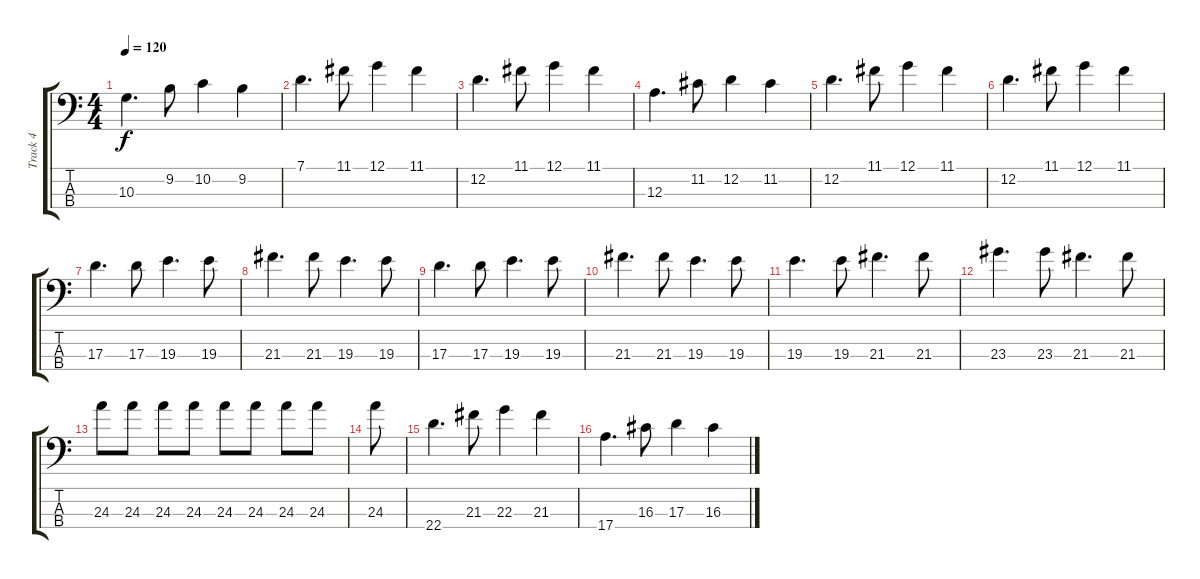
\track ("Track 4" "Track 4") {instrument electricbasspick}
\staff {score tabs}
\tuning (G2 D2 A1 E1) {hide}
\ts (4 4)
\tempo 120
\clef f4
\ks c
10.3.4{d dy f} 9.2.8 10.2.4 9.2.4 |
7.1.4{d} 11.1.8 12.1.4 11.1.4 |
12.2.4{d} 11.1.8 12.1.4 11.1.4 |
12.3.4{d} 11.2.8 12.2.4 11.2.4 |
12.2.4{d} 11.1.8 12.1.4 11.1.4 |
12.2.4{d} 11.1.8 12.1.4 11.1.4 |
17.3.4{d} 17.3.8 19.3.4{d} 19.3.8 |
21.3.4{d} 21.3.8 19.3.4{d} 19.3.8 |
17.3.4{d} 17.3.8 19.3.4{d} 19.3.8 |
21.3.4{d} 21.3.8 19.3.4{d} 19.3.8 |
19.3.4{d} 19.3.8 21.3.4{d} 21.3.8 |
23.3.4{d} 23.3.8 21.3.4{d} 21.3.8 |
24.3.8 24.3.8 24.3.8 24.3.8 24.3.8 24.3.8 24.3.8 24.3.8 |
24.3.8 |
22.4.4{d} 21.3.8 22.3.4 21.3.4 |
17.4.4{d} 16.3.8 17.3.4 16.3.4
